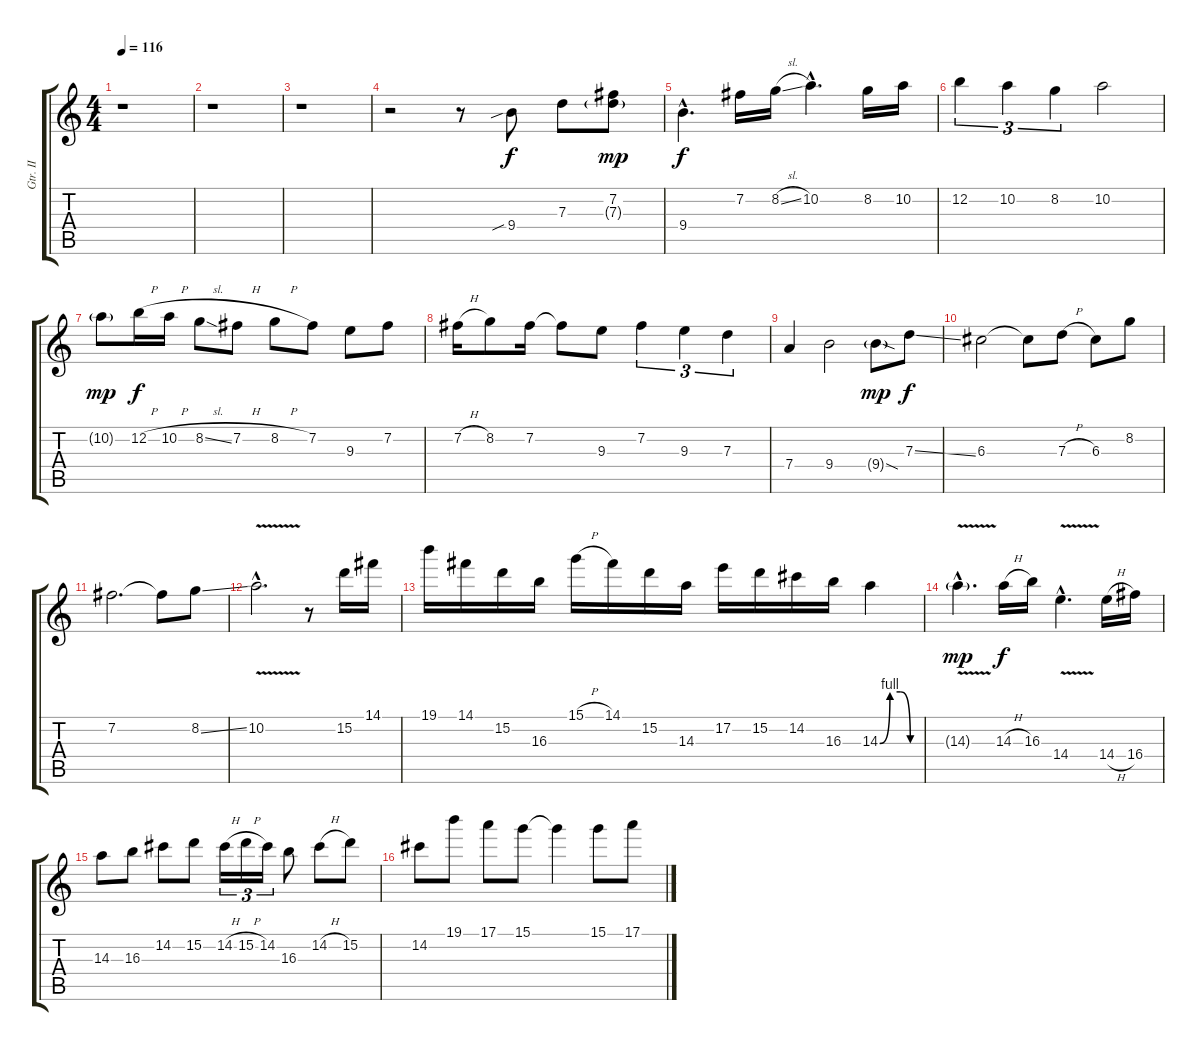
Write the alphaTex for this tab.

\track ("Gtr. II" "Gtr. II") {instrument distortionguitar}
\staff {score tabs}
\tuning (E4 B3 G3 D3 A2 E2) {hide}
\ts (4 4)
\tempo 116
\clef g2
\ks c
r.1{dy f instrument distortionguitar} |
r.1 |
r.1 |
r.2 r.8 9.4{sib}.8 7.3.8 (7.2 7.3{g}).8{dy mp} |
9.4{hac}.4{d dy f} 7.2.16 8.2{sl}.16 10.2{hac}.4{d} 8.2.16 10.2.16 |
12.2.4{tu (3 2)} 10.2.4{tu (3 2)} 8.2.4{tu (3 2)} 10.2.2 |
10.2{g}.8{dy mp} 12.2{h}.16{dy f} 10.2{h}.16 8.2{sl}.8 7.2{h}.8 8.2{h}.8 7.2.8 9.3.8 7.2.8 |
7.2{h}.16 8.2.8 7.2.16 7.2{t}.8 9.3.8 7.2.4{tu (3 2)} 9.3.4{tu (3 2)} 7.3.4{tu (3 2)} |
7.4.4 9.4.2 9.4{sod g}.8{dy mp} 7.3{ss}.8{dy f} |
6.3.2 6.3{t}.8 7.3{h}.8 6.3.8 8.2.8 |
7.2.2{d} 7.2{t}.8 8.2{ss}.8 |
10.2{v hac}.2{d} r.8 15.2.16 14.1.16 |
19.1.16 14.1.16 15.2.16 16.3.16 15.1{h}.16 14.1.16 15.2.16 14.3.16 17.2.16 15.2.16 14.2.16 16.3.16 14.3{be (custom 0 0 15 4 30 4 45 0 60 0)}.4 |
14.3{v g hac}.4{d dy mp} 14.3{h}.16{dy f} 16.3.16 14.4{v hac}.4{d} 14.4{h}.16 16.4.16 |
14.3.8 16.3.8 14.2.8 15.2.8 14.2{h}.16{tu (3 2)} 15.2{h}.16{tu (3 2)} 14.2.16{tu (3 2)} 16.3.8 14.2{h}.8 15.2.8 |
14.2.8 19.1.8 17.1.8 15.1.8 15.1{t}.4 15.1.8 17.1.8
